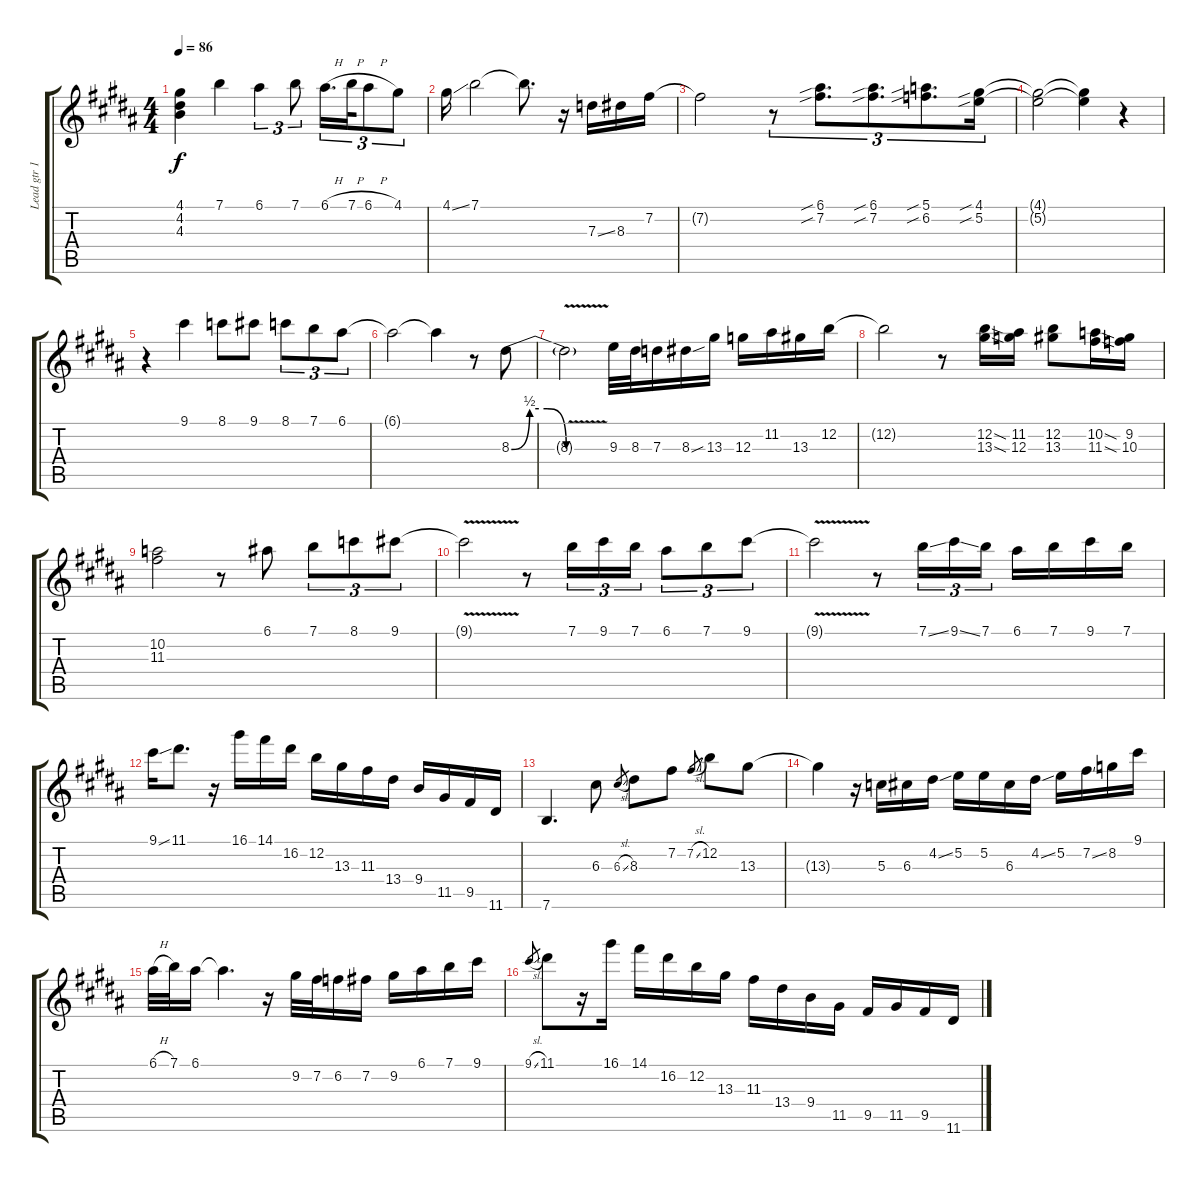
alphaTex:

\track ("Lead gtr 1" "Lead gtr 1") {instrument acousticguitarnylon}
\staff {score tabs}
\tuning (E4 B3 G3 D3 A2 E2) {hide}
\ts (4 4)
\tempo 86
\clef g2
\ks b
(4.1 4.2 4.3).4{dy f} 7.1.4 6.1.4{tu (3 2)} 7.1.8{tu (3 2)} 6.1{h}.16{d tu (3 2)} 7.1{h}.32{tu (3 2)} 6.1{h}.8{tu (3 2)} 4.1.8{tu (3 2)} |
\ks g#minor
4.1{ss}.16 7.1.2 7.1{t}.8{d} r.16 7.3{ss}.16 8.3.16 7.2.16 |
7.2{t}.2 r.8{tu (3 2)} (6.1{sib} 7.2{sib}).8{d tu (3 2)} (6.1{sib} 7.2{sib}).8{d tu (3 2)} (5.1{sib} 6.2{sib}).8{d tu (3 2)} (4.1{sib} 5.2{sib}).16{tu (3 2)} |
(4.1{t} 5.2{t}).2 (4.1{t} 5.2{t}).4 r.4 |
\ks b
r.4 9.1.4 8.1.8 9.1.8 8.1.8{tu (3 2)} 7.1.8{tu (3 2)} 6.1.8{tu (3 2)} |
\ks g#minor
6.1{t}.2 6.1{t}.4 r.8 8.3{be (custom 0 0 20 2 30 2 39 2 60 0)}.8 |
8.3{v t}.2 9.3.32 8.3.32 7.3.16 8.3{sou}.16 13.3.16 12.3.16 11.2.16 13.3.16 12.2.16 |
12.2{t}.2 r.8 (12.2{sod} 13.3{sod}).16 (11.2 12.3).16 (12.2 13.3).8 (10.2{sod} 11.3{sod}).16 (9.2 10.3).16 |
\ks b
(10.2 11.3).2 r.8 6.1.8 7.1.8{tu (3 2)} 8.1.8{tu (3 2)} 9.1.8{tu (3 2)} |
\ks g#minor
9.1{v t}.2 r.8 7.1.16{tu (3 2)} 9.1.16{tu (3 2)} 7.1.16{tu (3 2)} 6.1.8{tu (3 2)} 7.1.8{tu (3 2)} 9.1.8{tu (3 2)} |
9.1{v t}.2 r.8 7.1{ss}.16{tu (3 2)} 9.1{ss}.16{tu (3 2)} 7.1.16{tu (3 2)} 6.1.16 7.1.16 9.1.16 7.1.16 |
9.1{ss}.16 11.1.8{d} r.16 16.1.16 14.1.16 16.2.16 12.2.16 13.3.16 11.3.16 13.4.16 9.4.16 11.5.16 9.5.16 11.6.16 |
\ks b
7.6.4{d} 6.3.8 6.3{sl}.8{gr} 8.3.8 7.2.8 7.2{sl}.8{gr} 12.2.8 13.3.8 |
\ks g#minor
13.3{t}.4 r.16 5.3.16 6.3.16 4.2{ss}.16 5.2.16 5.2.16 6.3.16 4.2{ss}.16 5.2.16 7.2{ss}.16 8.2.16 9.1.16 |
6.1{h}.32 7.1.32 6.1.16 6.1{t}.4{d} r.16 9.2.32 7.2.32 6.2.16 7.2.16 9.2.16 6.1.16 7.1.16 9.1.16 |
9.1{sl}.8{gr} 11.1.8 r.16 16.1.16 14.1.16 16.2.16 12.2.16 13.3.16 11.3.16 13.4.16 9.4.16 11.5.16 9.5.16 11.5.16 9.5.16 11.6.16
